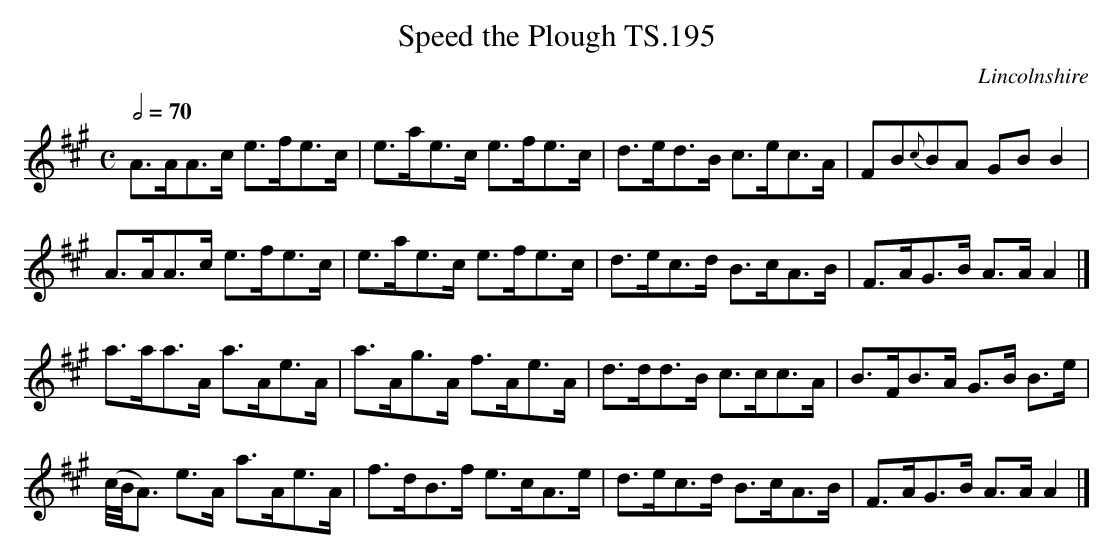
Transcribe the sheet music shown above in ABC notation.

X:1
T:Speed the Plough TS.195
L:1/8
M:C
O:Lincolnshire
Q:1/2=70
K:A
A>AA>c e>fe>c|e>ae>c e>fe>c|d>ed>B c>ec>A|FB{c}BA GBB2|!
A>AA>c e>fe>c|e>ae>c e>fe>c|d>ec>d B>cA>B|F>AG>B A>AA2|]!
a>aa>A a>Ae>A|a>Ag>A f>Ae>A|d>dd>B c>cc>A|B>FB>A G>B B>e|!
(c//B/<A) e>A a>Ae>A|f>dB>f e>cA>e|d>ec>d B>cA>B|F>AG>B A>AA2|]
